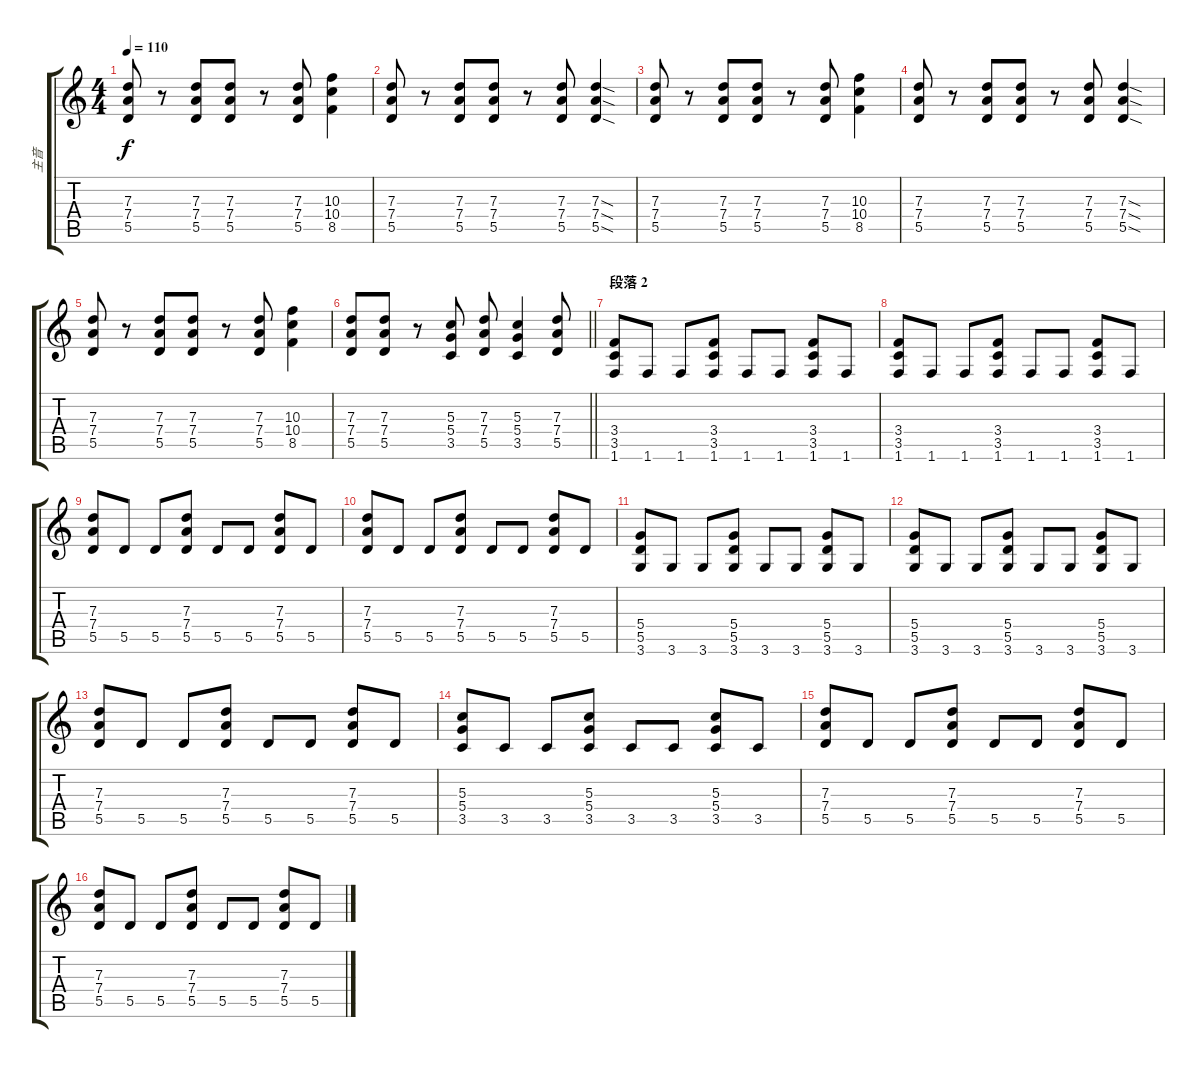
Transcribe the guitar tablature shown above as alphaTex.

\track ("主音" "主音") {instrument overdrivenguitar}
\staff {score tabs}
\tuning (E4 B3 G3 D3 A2 E2) {hide}
\ts (4 4)
\tempo 110
\clef g2
\ks c
(7.3 7.4 5.5).8{dy f} r.8 (7.3 7.4 5.5).8 (7.3 7.4 5.5).8 r.8 (7.3 7.4 5.5).8 (10.3 10.4 8.5).4 |
(7.3 7.4 5.5).8 r.8 (7.3 7.4 5.5).8 (7.3 7.4 5.5).8 r.8 (7.3 7.4 5.5).8 (7.3{sod} 7.4{sod} 5.5{sod}).4 |
(7.3 7.4 5.5).8 r.8 (7.3 7.4 5.5).8 (7.3 7.4 5.5).8 r.8 (7.3 7.4 5.5).8 (10.3 10.4 8.5).4 |
(7.3 7.4 5.5).8 r.8 (7.3 7.4 5.5).8 (7.3 7.4 5.5).8 r.8 (7.3 7.4 5.5).8 (7.3{sod} 7.4{sod} 5.5{sod}).4 |
(7.3 7.4 5.5).8 r.8 (7.3 7.4 5.5).8 (7.3 7.4 5.5).8 r.8 (7.3 7.4 5.5).8 (10.3 10.4 8.5).4 |
\barLineRight lightlight
(7.3 7.4 5.5).8 (7.3 7.4 5.5).8 r.8 (5.3 5.4 3.5).8 (7.3 7.4 5.5).8 (5.3 5.4 3.5).4 (7.3 7.4 5.5).8 |
\section ("" "段落 2")
(3.4 3.5 1.6).8 1.6.8 1.6.8 (3.4 3.5 1.6).8 1.6.8 1.6.8 (3.4 3.5 1.6).8 1.6.8 |
(3.4 3.5 1.6).8 1.6.8 1.6.8 (3.4 3.5 1.6).8 1.6.8 1.6.8 (3.4 3.5 1.6).8 1.6.8 |
(7.3 7.4 5.5).8 5.5.8 5.5.8 (7.3 7.4 5.5).8 5.5.8 5.5.8 (7.3 7.4 5.5).8 5.5.8 |
(7.3 7.4 5.5).8 5.5.8 5.5.8 (7.3 7.4 5.5).8 5.5.8 5.5.8 (7.3 7.4 5.5).8 5.5.8 |
(5.4 5.5 3.6).8 3.6.8 3.6.8 (5.4 5.5 3.6).8 3.6.8 3.6.8 (5.4 5.5 3.6).8 3.6.8 |
(5.4 5.5 3.6).8 3.6.8 3.6.8 (5.4 5.5 3.6).8 3.6.8 3.6.8 (5.4 5.5 3.6).8 3.6.8 |
(7.3 7.4 5.5).8 5.5.8 5.5.8 (7.3 7.4 5.5).8 5.5.8 5.5.8 (7.3 7.4 5.5).8 5.5.8 |
(5.3 5.4 3.5).8 3.5.8 3.5.8 (5.3 5.4 3.5).8 3.5.8 3.5.8 (5.3 5.4 3.5).8 3.5.8 |
(7.3 7.4 5.5).8 5.5.8 5.5.8 (7.3 7.4 5.5).8 5.5.8 5.5.8 (7.3 7.4 5.5).8 5.5.8 |
(7.3 7.4 5.5).8 5.5.8 5.5.8 (7.3 7.4 5.5).8 5.5.8 5.5.8 (7.3 7.4 5.5).8 5.5.8
